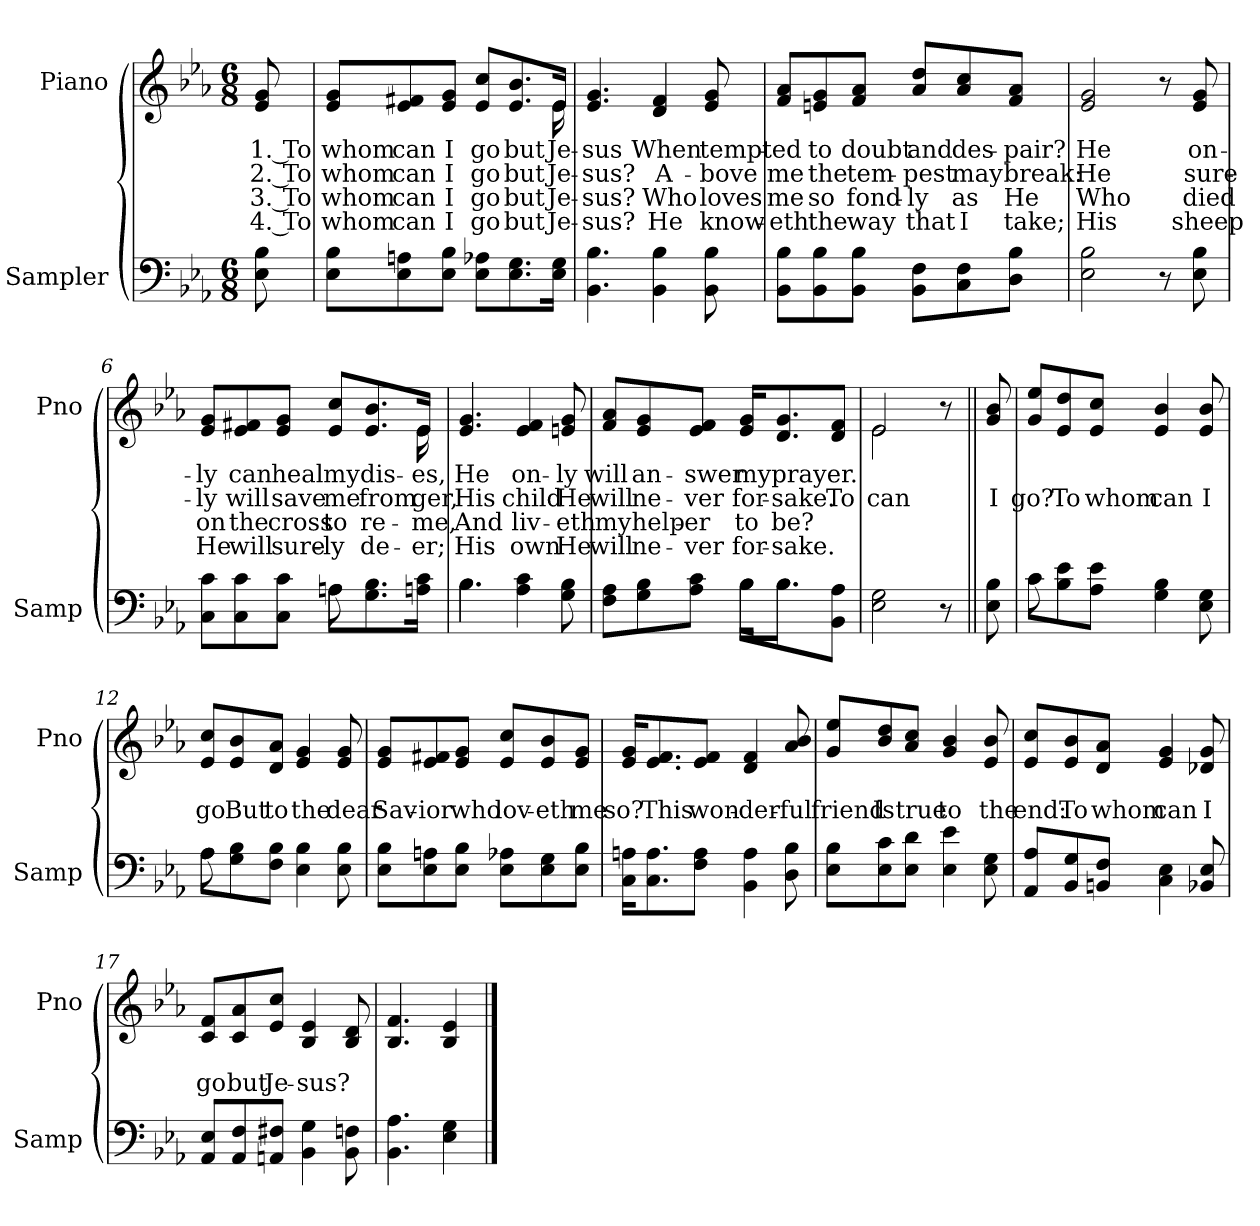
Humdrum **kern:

**kern	**kern	**text	**text	**text	**text
*part2	*part1	*part1	*part1	*part1	*part1
*staff2	*staff1	*staff1	*staff1	*staff1	*staff1
*I"Sampler	*I"Piano	*	*	*	*
*I'Samp	*I'Pno	*	*	*	*
*clefF4	*clefG2	*	*	*	*
*k[b-e-a-]	*k[b-e-a-]	*	*	*	*
*E-:	*E-:	*	*	*	*
*M6/8	*M6/8	*	*	*	*
=1	=1	=1	=1	=1	=1
8E- 8B-	8e- 8g	1. To	2. To	3. To	4. To
=2	=2	=2	=2	=2	=2
*	*^	*	*	*	*
8E-\ 8B-\L	8e-/ 8g/L	8.ryy	whom	whom	whom	whom
8E-\ 8An\	8e-/ 8f#X/	.	can	can	can	can
*	*v	*v	*	*	*	*
8E-\ 8B-\J	8e-/ 8g/J	I	I	I	I
8E-\ 8A-X\L	8e-/ 8cc/L	go	go	go	go
8.E-\ 8.G\	8.e-/ 8.b-/	but	but	but	but
*	*^	*	*	*	*
16E-\ 16G\Jk	16e-/Jk	16e-	Je-	Je-	Je-	Je-
*	*v	*v	*	*	*	*
=3	=3	=3	=3	=3	=3
4.BB- 4.B-	4.e- 4.g	-sus	-sus?	-sus?	-sus?
4BB- 4B-	4d 4f	When	A-	Who	He
8BB- 8B-	8e- 8g	tempt-	-bove	loves	know-
=4	=4	=4	=4	=4	=4
8BB-\ 8B-\L	8f/ 8a-/L	-ed	me	me	-eth
8BB-\ 8B-\	8en/ 8g/	to	the	so	the
8BB-\ 8B-\J	8f/ 8a-/J	doubt	tem-	fond-	way
8BB-\ 8F\L	8a-/ 8dd/L	and	-pest	-ly	that
8C\ 8F\	8a-/ 8cc/	des-	may	as	I
8D\ 8B-\J	8f/ 8a-/J	-pair?	break:	He	take;
=5	=5	=5	=5	=5	=5
2E- 2B-	2e- 2g	He	He	Who	His
8r	8r	.	.	.	.
8E- 8B-	8e- 8g	on-	sure-	died	sheep
=6	=6	=6	=6	=6	=6
*^	*^	*	*	*	*
8C\ 8c\L	4.ryy	8e-/ 8g/L	8.ryy	-ly	-ly	on	He
8C\ 8c\	.	8e-/ 8f#X/	.	can	will	the	will
*	*	*v	*v	*	*	*	*
8C\ 8c\J	.	8e-/ 8g/J	heal	save	cross	sure-
8A-\L	8A	8e-/ 8cc/L	my	me	to	-ly
8.G\ 8.B-\	4ryy	8.e-/ 8.b-/	dis-	from	re-	de-
*	*	*^	*	*	*	*
16An\ 16c\Jk	.	16e-/Jk	16e-	-es,	-ger,	me,	-er;
*	*	*v	*v	*	*	*	*
=7	=7	=7	=7	=7	=7	=7
4.B-\	4.B-	4.e- 4.g	He	His	And	His
4A- 4c	4.ryy	4e- 4f	on-	child	liv-	own
8G 8B-	.	8en 8g	-ly	He	-eth	He
=8	=8	=8	=8	=8	=8	=8
8F\ 8A-\L	4.ryy	8f/ 8a-/L	will	will	my	will
8G\ 8B-\	.	8e-/ 8g/	an-	ne-	help-	ne-
8A-\ 8c\J	.	8e-/ 8f/J	-swer	-ver	-er	-ver
16B-\KL	16B-\KL	16e-/ 16g/KL	my	for-	to	for-
8.B-\	8.B-\J	8.d/ 8.g/	prayer.	-sake.	be?	-sake.
8BB-\ 8A-\J	8ryy	8d/ 8f/J	.	To	.	.
*v	*v	*	*	*	*	*
=9	=9	=9	=9	=9	=9
*	*^	*	*	*	*
2E- 2G	2e-/	2e-	.	can	.	.
8r	8r	8ryy	.	.	.	.
=10||	=10||	=10||	=10||	=10||	=10||	=10||
!	!LO:TX:t=Refrain	!	!	!	!	!
*	*v	*v	*	*	*	*
8E- 8B-	8g 8b-	.	I	.	.
=11	=11	=11	=11	=11	=11
*^	*	*	*	*	*
8c\L	8c	8g/ 8ee-/L	.	go?	.	.
8B-\ 8e-\	2ryy	8e-/ 8dd/	.	To	.	.
8A-\ 8e-\J	.	8e-/ 8cc/J	.	whom	.	.
4G 4B-	.	4e- 4b-	.	can	.	.
8E- 8G	8ryy	8e- 8b-	.	I	.	.
=12	=12	=12	=12	=12	=12	=12
8A-\L	8A-	8e-/ 8cc/L	.	go	.	.
8G\ 8B-\	2ryy	8e-/ 8b-/	.	But	.	.
8F\ 8B-\J	.	8d/ 8a-/J	.	to	.	.
4E- 4B-	.	4e- 4g	.	the	.	.
8E- 8B-	8ryy	8e- 8g	.	dear	.	.
*v	*v	*	*	*	*	*
=13	=13	=13	=13	=13	=13
8E-\ 8B-\L	8e-/ 8g/L	.	Sav-	.	.
8E-\ 8An\	8e-/ 8f#X/	.	-ior	.	.
8E-\ 8B-\J	8e-/ 8g/J	.	who	.	.
8E-\ 8A-X\L	8e-/ 8cc/L	.	lov-	.	.
8E-\ 8G\	8e-/ 8b-/	.	-eth	.	.
8E-\ 8B-\J	8e-/ 8g/J	.	me	.	.
=14	=14	=14	=14	=14	=14
16C\ 16An\KL	16e-/ 16g/KL	.	so?	.	.
8.C\ 8.A\	8.e-/ 8.f/	.	This	.	.
8F\ 8A\J	8e-/ 8f/J	.	won-	.	.
4BB- 4A	4d 4f	.	-der-	.	.
8D 8B-	8a- 8b-	.	-ful	.	.
=15	=15	=15	=15	=15	=15
8E-\ 8B-\L	8g/ 8ee-/L	.	friend	.	.
8E-\ 8c\	8b-/ 8dd/	.	Is	.	.
8E-\ 8d\J	8a-/ 8cc/J	.	true	.	.
4E- 4e-	4g 4b-	.	to	.	.
8E- 8G	8e- 8b-	.	the	.	.
=16	=16	=16	=16	=16	=16
8AA-/ 8A-/L	8e-/ 8cc/L	.	end:	.	.
8BB-/ 8G/	8e-/ 8b-/	.	To	.	.
8BBn/ 8F/J	8d/ 8a-/J	.	whom	.	.
4C 4E-	4e- 4g	.	can	.	.
8BB-X 8E-	8d-X 8g	.	I	.	.
=17	=17	=17	=17	=17	=17
8AA-/ 8E-/L	8c/ 8f/L	.	go	.	.
8AA-/ 8F/	8c/ 8a-/	.	but	.	.
8AAn/ 8F#X/J	8e-/ 8cc/J	.	Je-	.	.
4BB- 4G	4B- 4e-	.	-sus?	.	.
8BB- 8Fn	8B- 8d	.	.	.	.
=18	=18	=18	=18	=18	=18
4.BB- 4.A-	4.B- 4.f	.	.	.	.
4E- 4G	4B- 4e-	.	.	.	.
==	==	==	==	==	==
*-	*-	*-	*-	*-	*-
